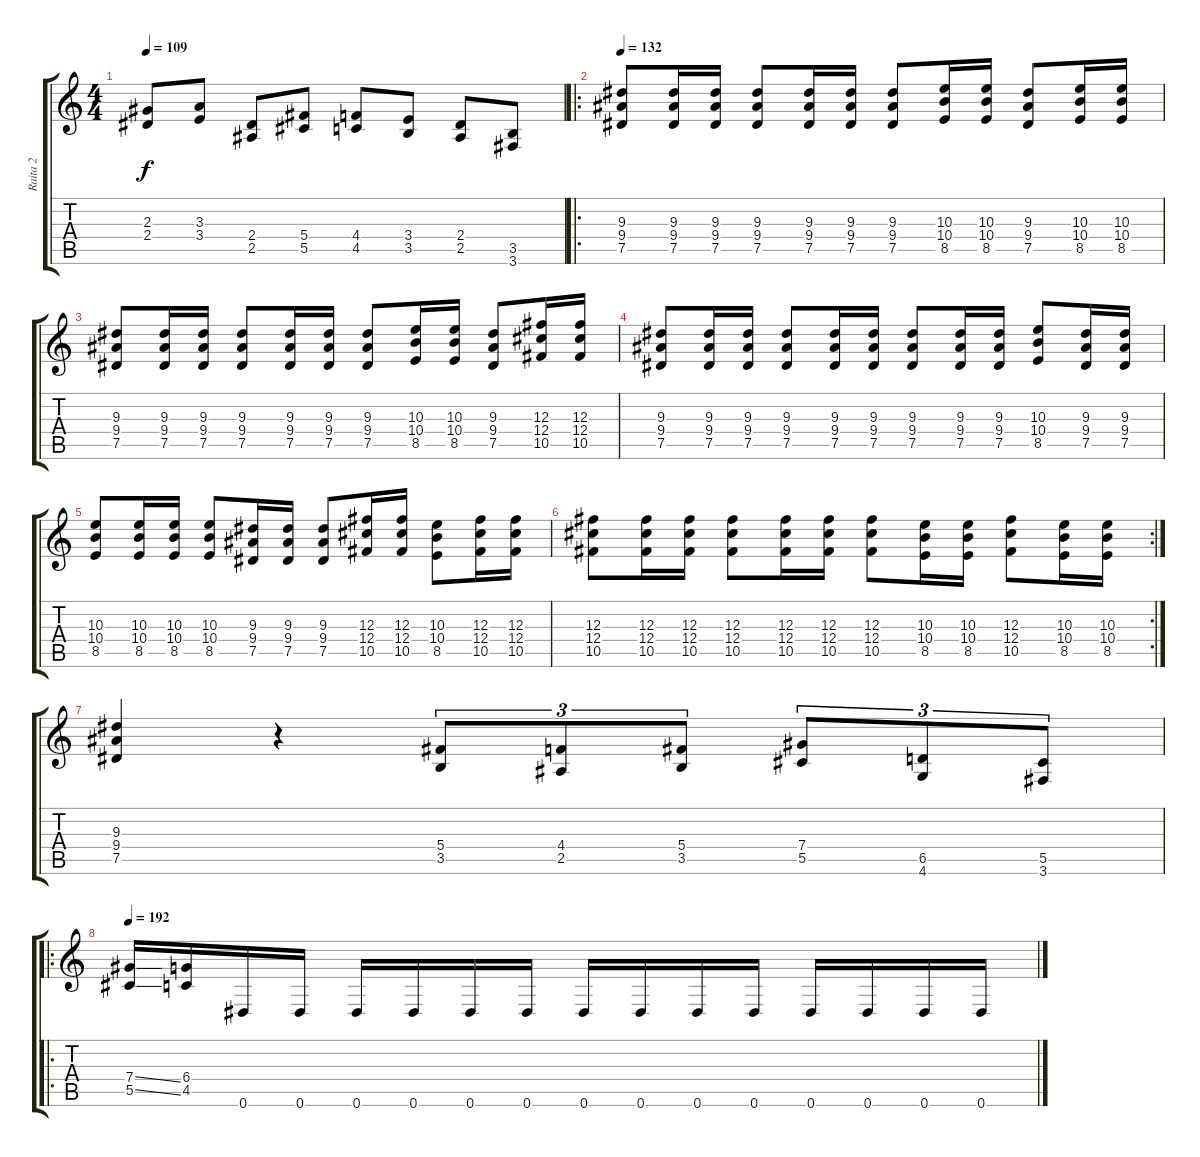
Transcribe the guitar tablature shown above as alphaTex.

\track ("Raita 2" "Raita 2") {instrument distortionguitar}
\staff {score tabs}
\tuning (Eb4 Bb3 Gb3 Db3 Ab2 Eb2) {hide}
\ts (4 4)
\tempo 109
\clef g2
\ks c
(2.3 2.4).8{dy f} (3.3 3.4).8 (2.4 2.5).8 (5.4 5.5).8 (4.4 4.5).8 (3.4 3.5).8 (2.4 2.5).8 (3.5 3.6).8 |
\ro
\tempo 132
(9.3 9.4 7.5).8 (9.3 9.4 7.5).16 (9.3 9.4 7.5).16 (9.3 9.4 7.5).8 (9.3 9.4 7.5).16 (9.3 9.4 7.5).16 (9.3 9.4 7.5).8 (10.3 10.4 8.5).16 (10.3 10.4 8.5).16 (9.3 9.4 7.5).8 (10.3 10.4 8.5).16 (10.3 10.4 8.5).16 |
(9.3 9.4 7.5).8 (9.3 9.4 7.5).16 (9.3 9.4 7.5).16 (9.3 9.4 7.5).8 (9.3 9.4 7.5).16 (9.3 9.4 7.5).16 (9.3 9.4 7.5).8 (10.3 10.4 8.5).16 (10.3 10.4 8.5).16 (9.3 9.4 7.5).8 (12.3 12.4 10.5).16 (12.3 12.4 10.5).16 |
(9.3 9.4 7.5).8 (9.3 9.4 7.5).16 (9.3 9.4 7.5).16 (9.3 9.4 7.5).8 (9.3 9.4 7.5).16 (9.3 9.4 7.5).16 (9.3 9.4 7.5).8 (9.3 9.4 7.5).16 (9.3 9.4 7.5).16 (10.3 10.4 8.5).8 (9.3 9.4 7.5).16 (9.3 9.4 7.5).16 |
(10.3 10.4 8.5).8 (10.3 10.4 8.5).16 (10.3 10.4 8.5).16 (10.3 10.4 8.5).8 (9.3 9.4 7.5).16 (9.3 9.4 7.5).16 (9.3 9.4 7.5).8 (12.3 12.4 10.5).16 (12.3 12.4 10.5).16 (10.3 10.4 8.5).8 (12.3 12.4 10.5).16 (12.3 12.4 10.5).16 |
\rc 2
(12.3 12.4 10.5).8 (12.3 12.4 10.5).16 (12.3 12.4 10.5).16 (12.3 12.4 10.5).8 (12.3 12.4 10.5).16 (12.3 12.4 10.5).16 (12.3 12.4 10.5).8 (10.3 10.4 8.5).16 (10.3 10.4 8.5).16 (12.3 12.4 10.5).8 (10.3 10.4 8.5).16 (10.3 10.4 8.5).16 |
(9.3 9.4 7.5).4 r.4 (5.4 3.5).8{tu (3 2)} (4.4 2.5).8{tu (3 2)} (5.4 3.5).8{tu (3 2)} (7.4 5.5).8{tu (3 2)} (6.5 4.6).8{tu (3 2)} (5.5 3.6).8{tu (3 2)} |
\ro
\tempo 192
(7.4{ss} 5.5{ss}).16 (6.4 4.5).16 0.6.16 0.6.16 0.6.16 0.6.16 0.6.16 0.6.16 0.6.16 0.6.16 0.6.16 0.6.16 0.6.16 0.6.16 0.6.16 0.6.16
